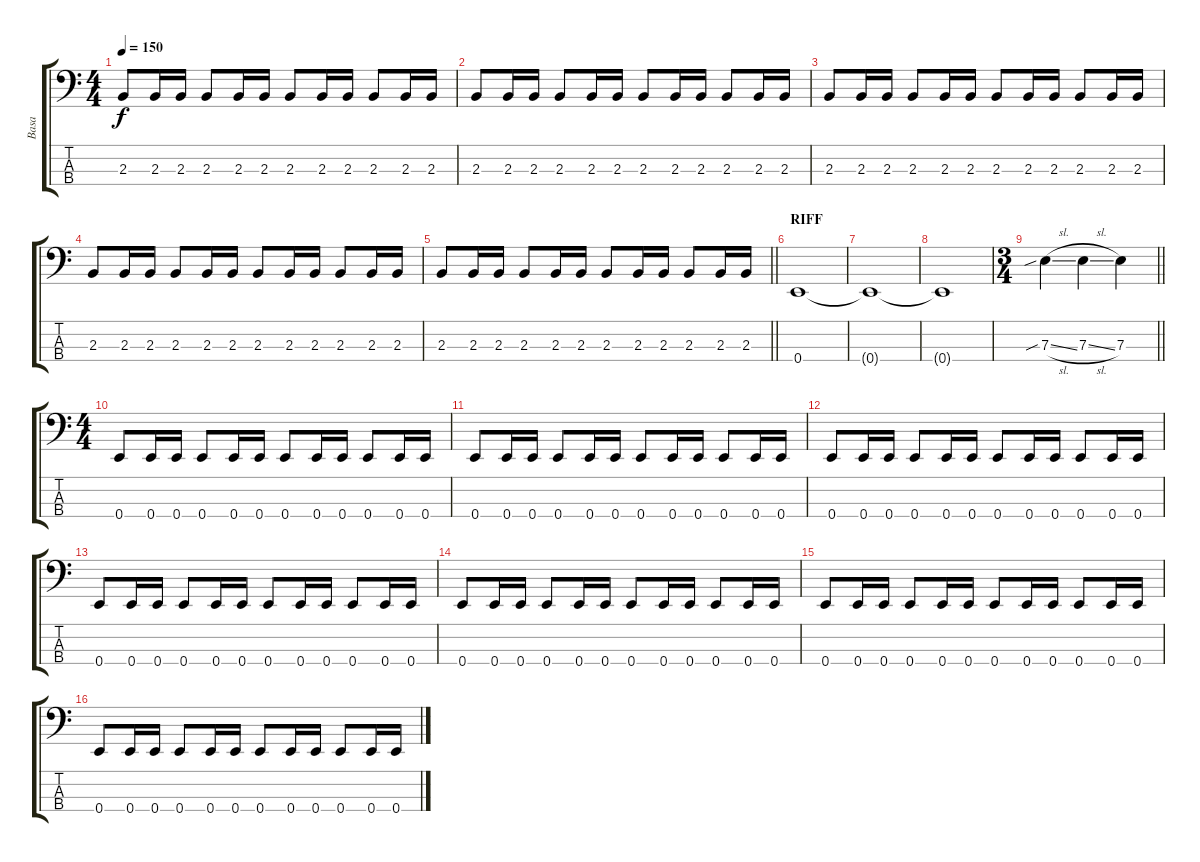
\track ("Basa" "Basa") {instrument electricbassfinger}
\staff {score tabs}
\tuning (G2 D2 A1 E1) {hide}
\ts (4 4)
\tempo 150
\clef f4
\ks c
2.3.8{dy f} 2.3.16 2.3.16 2.3.8 2.3.16 2.3.16 2.3.8 2.3.16 2.3.16 2.3.8 2.3.16 2.3.16 |
2.3.8 2.3.16 2.3.16 2.3.8 2.3.16 2.3.16 2.3.8 2.3.16 2.3.16 2.3.8 2.3.16 2.3.16 |
2.3.8 2.3.16 2.3.16 2.3.8 2.3.16 2.3.16 2.3.8 2.3.16 2.3.16 2.3.8 2.3.16 2.3.16 |
2.3.8 2.3.16 2.3.16 2.3.8 2.3.16 2.3.16 2.3.8 2.3.16 2.3.16 2.3.8 2.3.16 2.3.16 |
\barLineRight lightlight
2.3.8 2.3.16 2.3.16 2.3.8 2.3.16 2.3.16 2.3.8 2.3.16 2.3.16 2.3.8 2.3.16 2.3.16 |
\section ("" "RIFF")
0.4.1 |
0.4{t}.1 |
0.4{t}.1 |
\ts (3 4)
\barLineRight lightlight
7.3{sib sl}.4 7.3{sl}.4 7.3.4 |
\ts (4 4)
\section ("" "")
0.4.8 0.4.16 0.4.16 0.4.8 0.4.16 0.4.16 0.4.8 0.4.16 0.4.16 0.4.8 0.4.16 0.4.16 |
0.4.8 0.4.16 0.4.16 0.4.8 0.4.16 0.4.16 0.4.8 0.4.16 0.4.16 0.4.8 0.4.16 0.4.16 |
0.4.8 0.4.16 0.4.16 0.4.8 0.4.16 0.4.16 0.4.8 0.4.16 0.4.16 0.4.8 0.4.16 0.4.16 |
0.4.8 0.4.16 0.4.16 0.4.8 0.4.16 0.4.16 0.4.8 0.4.16 0.4.16 0.4.8 0.4.16 0.4.16 |
0.4.8 0.4.16 0.4.16 0.4.8 0.4.16 0.4.16 0.4.8 0.4.16 0.4.16 0.4.8 0.4.16 0.4.16 |
0.4.8 0.4.16 0.4.16 0.4.8 0.4.16 0.4.16 0.4.8 0.4.16 0.4.16 0.4.8 0.4.16 0.4.16 |
0.4.8 0.4.16 0.4.16 0.4.8 0.4.16 0.4.16 0.4.8 0.4.16 0.4.16 0.4.8 0.4.16 0.4.16
